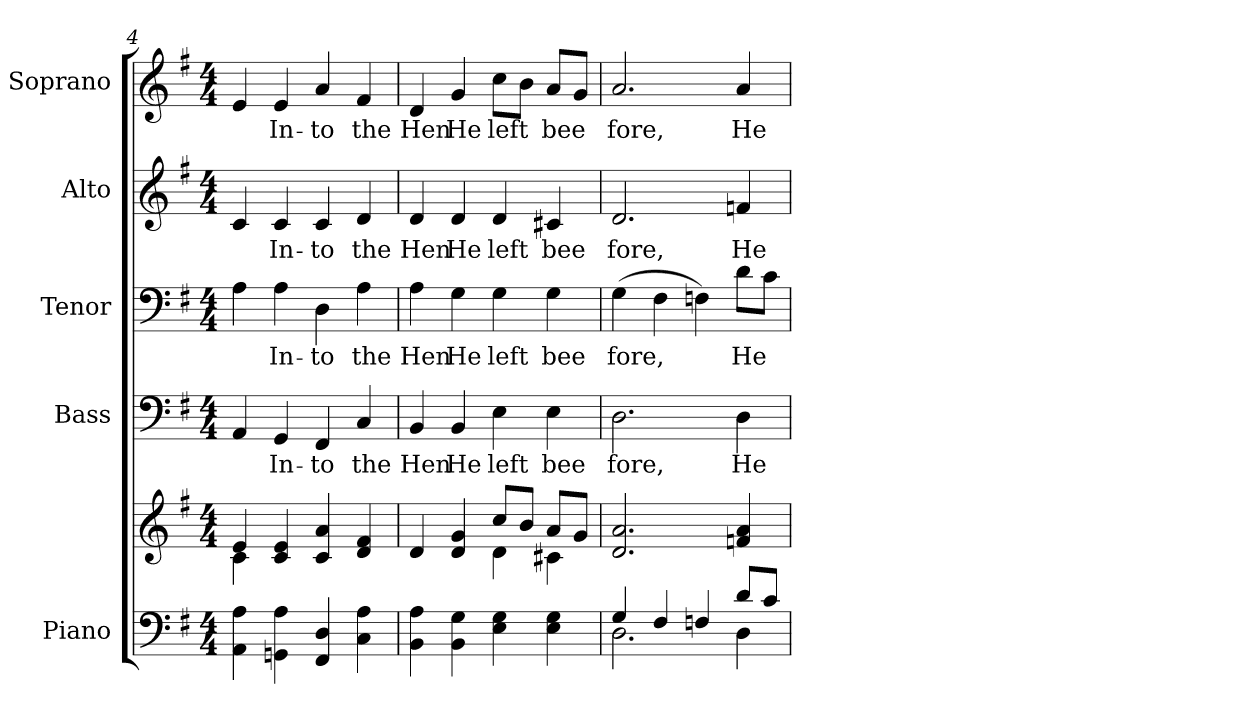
**kern	**kern	**kern	**text	**kern	**text	**kern	**text	**kern	**text
*part5	*part5	*part4	*part4	*part3	*part3	*part2	*part2	*part1	*part1
*staff6	*staff5	*staff4	*staff4	*staff3	*staff3	*staff2	*staff2	*staff1	*staff1
*I"Piano	*	*I"Bass	*	*I"Tenor	*	*I"Alto	*	*I"Soprano	*
*I'Pno.	*	*I'B.	*	*I'T.	*	*I'A.	*	*I'S.	*
!!LO:PB:g=z
*clefF4	*clefG2	*clefF4	*	*clefF4	*	*clefG2	*	*clefG2	*
*k[f#]	*k[f#]	*k[f#]	*	*k[f#]	*	*k[f#]	*	*k[f#]	*
*G:	*G:	*G:	*	*G:	*	*G:	*	*G:	*
*M4/4	*M4/4	*M4/4	*	*M4/4	*	*M4/4	*	*M4/4	*
=4	=4	=4	=4	=4	=4	=4	=4	=4	=4
*	*^	*	*	*	*	*	*	*	*
4AAi\ 4Ai	4ei/	4ci\	4AAi/	.	4Ai\	.	4ci/	.	4ei/	.
!	!	!	!	!LO:LY:b:color=#000000	!	!	!	!	!	!
!	!	!	!	!	!	!LO:LY:b:color=#000000	!	!	!	!
!	!	!	!	!	!	!	!	!LO:LY:b:color=#000000	!	!
!	!	!	!	!	!	!	!	!	!	!LO:LY:b:color=#000000
4GGni\ 4Ai	4ci/ 4ei	4ryy	4GGi/	In-	4Ai\	In-	4ci/	In-	4ei/	In-
!	!	!	!	!LO:LY:b:color=#000000	!	!	!	!	!	!
!	!	!	!	!	!	!LO:LY:b:color=#000000	!	!	!	!
!	!	!	!	!	!	!	!	!LO:LY:b:color=#000000	!	!
!	!	!	!	!	!	!	!	!	!	!LO:LY:b:color=#000000
4FF#i/ 4Di	4ci/ 4ai	2ryy	4FF#i/	-to	4Di\	-to	4ci/	-to	4ai/	-to
!	!	!	!	!LO:LY:b:color=#000000	!	!	!	!	!	!
!	!	!	!	!	!	!LO:LY:b:color=#000000	!	!	!	!
!	!	!	!	!	!	!	!	!LO:LY:b:color=#000000	!	!
!	!	!	!	!	!	!	!	!	!	!LO:LY:b:color=#000000
4Ci\ 4Ai	4di/ 4f#i	.	4Ci/	the	4Ai\	the	4di/	the	4f#i/	the
=5	=5	=5	=5	=5	=5	=5	=5	=5	=5	=5
!	!	!	!	!LO:LY:b:color=#000000	!	!	!	!	!	!
!	!	!	!	!	!	!LO:LY:b:color=#000000	!	!	!	!
!	!	!	!	!	!	!	!	!LO:LY:b:color=#000000	!	!
!	!	!	!	!	!	!	!	!	!	!LO:LY:b:color=#000000
4BBi\ 4Ai	4di/	2ryy	4BBi/	Hen	4Ai\	Hen	4di/	Hen	4di/	Hen
!	!	!	!	!LO:LY:b:color=#000000	!	!	!	!	!	!
!	!	!	!	!	!	!LO:LY:b:color=#000000	!	!	!	!
!	!	!	!	!	!	!	!	!LO:LY:b:color=#000000	!	!
!	!	!	!	!	!	!	!	!	!	!LO:LY:b:color=#000000
4BBi\ 4Gi	4di/ 4gi	.	4BBi/	He	4Gi\	He	4di/	He	4gi/	He
!	!	!	!	!LO:LY:b:color=#000000	!	!	!	!	!	!
!	!	!	!	!	!	!LO:LY:b:color=#000000	!	!	!	!
!	!	!	!	!	!	!	!	!LO:LY:b:color=#000000	!	!
!	!	!	!	!	!	!	!	!	!	!LO:LY:b:color=#000000
4Ei\ 4Gi	8cci/L	4di\	4Ei\	left	4Gi\	left	4di/	left	8cci\L	left
.	8bi/J	.	.	.	.	.	.	.	8bi\J	.
!	!	!	!	!LO:LY:b:color=#000000	!	!	!	!	!	!
!	!	!	!	!	!	!LO:LY:b:color=#000000	!	!	!	!
!	!	!	!	!	!	!	!	!LO:LY:b:color=#000000	!	!
!	!	!	!	!	!	!	!	!	!	!LO:LY:b:color=#000000
4Ei\ 4Gi	8ai/L	4c#Xi\	4Ei\	bee	4Gi\	bee	4c#Xi/	bee	8ai/L	bee
.	8gi/J	.	.	.	.	.	.	.	8gi/J	.
*	*v	*v	*	*	*	*	*	*	*	*
!!LO:PB:g=z
=6	=6	=6	=6	=6	=6	=6	=6	=6	=6
*^	*	*	*	*	*	*	*	*	*
!	!	!	!	!LO:LY:b:color=#000000	!	!	!	!	!	!
!	!	!	!	!	!	!LO:LY:b:color=#000000	!	!	!	!
!	!	!	!	!	!	!	!	!LO:LY:b:color=#000000	!	!
!	!	!	!	!	!	!	!	!	!	!LO:LY:b:color=#000000
4Gi/	2.Di\	2.di/ 2.ai	2.Di\	fore,	(4Gi\	fore,	2.di/	fore,	2.ai/	fore,
4F#i/	.	.	.	.	4F#i\	.	.	.	.	.
4Fni/	.	.	.	.	4Fni\)	.	.	.	.	.
!	!	!	!	!LO:LY:b:color=#000000	!	!	!	!	!	!
!	!	!	!	!	!	!LO:LY:b:color=#000000	!	!	!	!
!	!	!	!	!	!	!	!	!LO:LY:b:color=#000000	!	!
!	!	!	!	!	!	!	!	!	!	!LO:LY:b:color=#000000
8di/L	4Di\	4fni/ 4ai	4Di\	He	8di\L	He	4fni/	He	4ai/	He
8ci/J	.	.	.	.	8ci\J	.	.	.	.	.
*v	*v	*	*	*	*	*	*	*	*	*
=	=	=	=	=	=	=	=	=	=
*-	*-	*-	*-	*-	*-	*-	*-	*-	*-
